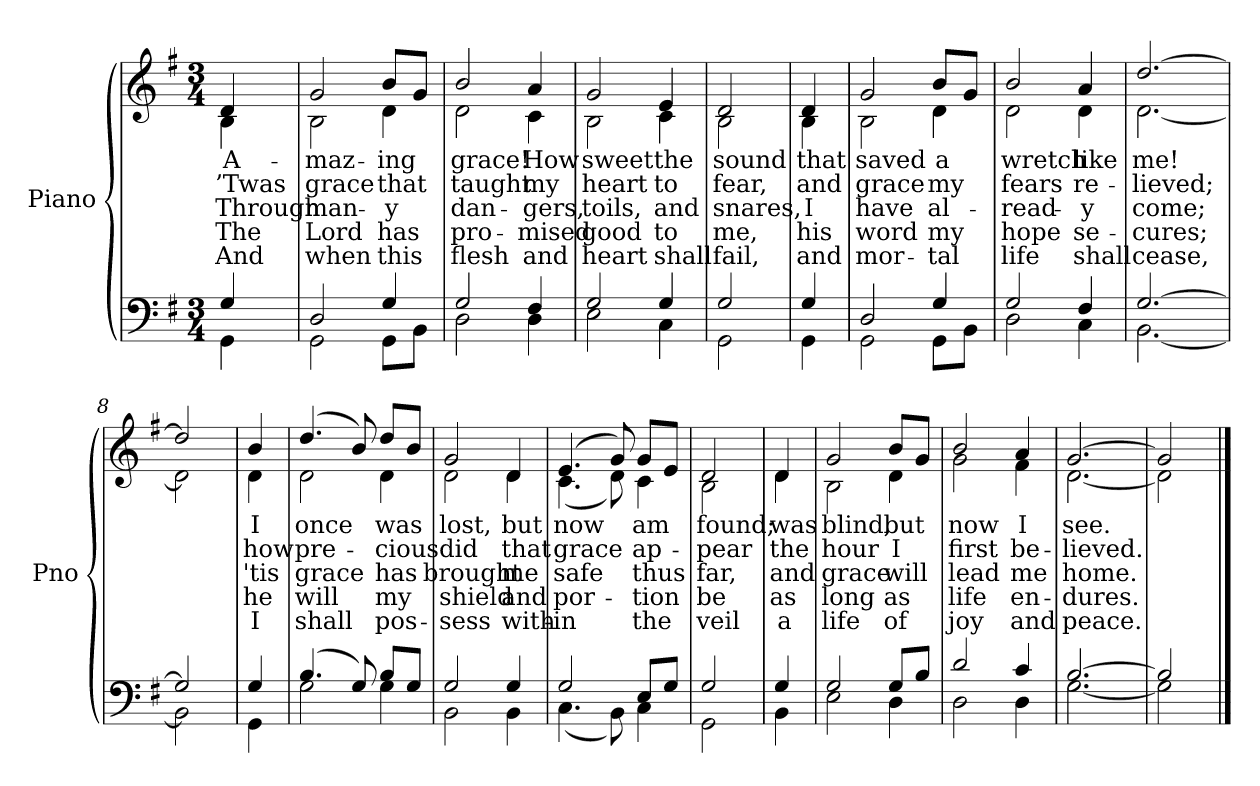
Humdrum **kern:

**kern	**kern	**text	**text	**text	**text	**text
*part2	*part1	*part1	*part1	*part1	*part1	*part1
*staff2	*staff1	*staff1	*staff1	*staff1	*staff1	*staff1
*I"Piano	*I"Piano	*	*	*	*	*
*I'Pno	*I'Pno	*	*	*	*	*
*clefF4	*clefG2	*	*	*	*	*
*k[f#]	*k[f#]	*	*	*	*	*
*M3/4	*M3/4	*	*	*	*	*
=1	=1	=1	=1	=1	=1	=1
*^	*	*	*	*	*	*
!	!	!LO:TX:b:i:t=Verse	!	!	!	!	!
!	!	!	!LO:LY:b	!LO:LY:b	!LO:LY:b	!LO:LY:b	!LO:LY:b
*	*	*^	*	*	*	*	*
4G/	4GG\	4d/	4B\	A-	’Twas	Through	The	And
=2	=2	=2	=2	=2	=2	=2	=2	=2
!	!	!	!	!LO:LY:b	!LO:LY:b	!LO:LY:b	!LO:LY:b	!LO:LY:b
2D/	2GG\	2g/	2B\	-maz-	grace	man-	Lord	when
!	!	!	!	!LO:LY:b	!LO:LY:b	!LO:LY:b	!LO:LY:b	!LO:LY:b
4G/	8GG\L	8b/L	4d\	-ing	that	-y	has	this
.	8BB\J	8g/J	.	.	.	.	.	.
=3	=3	=3	=3	=3	=3	=3	=3	=3
!	!	!	!	!LO:LY:b	!LO:LY:b	!LO:LY:b	!LO:LY:b	!LO:LY:b
2G/	2D\	2b/	2d\	grace!	taught	dan-	pro-	flesh
!	!	!	!	!LO:LY:b	!LO:LY:b	!LO:LY:b	!LO:LY:b	!LO:LY:b
4F#/	4D\	4a/	4c\	How	my	-gers,	-mised	and
=4	=4	=4	=4	=4	=4	=4	=4	=4
!	!	!	!	!LO:LY:b	!LO:LY:b	!LO:LY:b	!LO:LY:b	!LO:LY:b
2G/	2E\	2g/	2B\	sweet	heart	toils,	good	heart
!	!	!	!	!LO:LY:b	!LO:LY:b	!LO:LY:b	!LO:LY:b	!LO:LY:b
4G/	4C\	4e/	4c\	the	to	and	to	shall
=4X1	=4X1	=4X1	=4X1	=4X1	=4X1	=4X1	=4X1	=4X1
!	!	!	!	!LO:LY:b	!LO:LY:b	!LO:LY:b	!LO:LY:b	!LO:LY:b
2G/	2GG\	2d/	2B\	sound	fear,	snares,	me,	fail,
!!LO:LB:g=z	!!
=4X2	=4X2	=4X2	=4X2	=4X2	=4X2	=4X2	=4X2	=4X2
!	!	!	!	!LO:LY:b	!LO:LY:b	!LO:LY:b	!LO:LY:b	!LO:LY:b
4G/	4GG\	4d/	4B\	that	and	I	his	and
=5	=5	=5	=5	=5	=5	=5	=5	=5
!	!	!	!	!LO:LY:b	!LO:LY:b	!LO:LY:b	!LO:LY:b	!LO:LY:b
2D/	2GG\	2g/	2B\	saved	grace	have	word	mor-
!	!	!	!	!LO:LY:b	!LO:LY:b	!LO:LY:b	!LO:LY:b	!LO:LY:b
4G/	8GG\L	8b/L	4d\	a	my	al-	my	-tal
.	8BB\J	8g/J	.	.	.	.	.	.
=6	=6	=6	=6	=6	=6	=6	=6	=6
!	!	!	!	!LO:LY:b	!LO:LY:b	!LO:LY:b	!LO:LY:b	!LO:LY:b
2G/	2D\	2b/	2d\	wretch	fears	-read-	hope	life
!	!	!	!	!LO:LY:b	!LO:LY:b	!LO:LY:b	!LO:LY:b	!LO:LY:b
4F#/	4C\	4a/	4d\	like	re-	-y	se-	shall
=7	=7	=7	=7	=7	=7	=7	=7	=7
!	!	!	!	!LO:LY:b	!LO:LY:b	!LO:LY:b	!LO:LY:b	!LO:LY:b
[2.G/	[2.BB\	[2.dd/	[2.d\	me!	-lieved;	come;	-cures;	cease,
=8	=8	=8	=8	=8	=8	=8	=8	=8
2G/]	2BB\]	2dd/]	2d\]	.	.	.	.	.
!!LO:LB:g=z	!!
=8X3	=8X3	=8X3	=8X3	=8X3	=8X3	=8X3	=8X3	=8X3
!	!	!	!	!LO:LY:b	!LO:LY:b	!LO:LY:b	!LO:LY:b	!LO:LY:b
4G/	4GG\	4b/	4d\	I	how	'tis	he	I
=9	=9	=9	=9	=9	=9	=9	=9	=9
!	!	!	!	!LO:LY:b	!LO:LY:b	!LO:LY:b	!LO:LY:b	!LO:LY:b
(>4.B/	2G\	(>4.dd/	2d\	once	pre-	grace	will	shall
8G/)	.	8b/)	.	.	.	.	.	.
!	!	!	!	!LO:LY:b	!LO:LY:b	!LO:LY:b	!LO:LY:b	!LO:LY:b
8B/L	4G\	8dd/L	4d\	was	-cious	has	my	pos-
8G/J	.	8b/J	.	.	.	.	.	.
=10	=10	=10	=10	=10	=10	=10	=10	=10
!	!	!	!	!LO:LY:b	!LO:LY:b	!LO:LY:b	!LO:LY:b	!LO:LY:b
2G/	2BB\	2g/	2d\	lost,	did	brought	shield	-sess
!	!	!	!	!LO:LY:b	!LO:LY:b	!LO:LY:b	!LO:LY:b	!LO:LY:b
4G/	4BB\	4d/	4d\	but	that	me	and	with-
=11	=11	=11	=11	=11	=11	=11	=11	=11
!	!	!	!	!LO:LY:b	!LO:LY:b	!LO:LY:b	!LO:LY:b	!LO:LY:b
2G/	(<4.C\	(>4.e/	(<4.c\	now	grace	safe	por-	-in
.	8BB\)	8g/)	8d\)	.	.	.	.	.
!	!	!	!	!LO:LY:b	!LO:LY:b	!LO:LY:b	!LO:LY:b	!LO:LY:b
8E/L	4C\	8g/L	4c\	am	ap-	thus	-tion	the
8G/J	.	8e/J	.	.	.	.	.	.
=12	=12	=12	=12	=12	=12	=12	=12	=12
!	!	!	!	!LO:LY:b	!LO:LY:b	!LO:LY:b	!LO:LY:b	!LO:LY:b
2G/	2GG\	2d/	2B\	found;	-pear	far,	be	veil
!!LO:LB:g=z	!!
=12X4	=12X4	=12X4	=12X4	=12X4	=12X4	=12X4	=12X4	=12X4
!	!	!	!	!LO:LY:b	!LO:LY:b	!LO:LY:b	!LO:LY:b	!LO:LY:b
4G/	4BB\	4d/	4d\	was	the	and	as	a
=13	=13	=13	=13	=13	=13	=13	=13	=13
!	!	!	!	!LO:LY:b	!LO:LY:b	!LO:LY:b	!LO:LY:b	!LO:LY:b
2G/	2E\	2g/	2B\	blind,	hour	grace	long	life
!	!	!	!	!LO:LY:b	!LO:LY:b	!LO:LY:b	!LO:LY:b	!LO:LY:b
8G/L	4D\	8b/L	4d\	but	I	will	as	of
8B/J	.	8g/J	.	.	.	.	.	.
=14	=14	=14	=14	=14	=14	=14	=14	=14
!	!	!	!	!LO:LY:b	!LO:LY:b	!LO:LY:b	!LO:LY:b	!LO:LY:b
2d/	2D\	2b/	2g\	now	first	lead	life	joy
!	!	!	!	!LO:LY:b	!LO:LY:b	!LO:LY:b	!LO:LY:b	!LO:LY:b
4c/	4D\	4a/	4f#\	I	be-	me	en-	and
=15	=15	=15	=15	=15	=15	=15	=15	=15
!	!	!	!	!LO:LY:b	!LO:LY:b	!LO:LY:b	!LO:LY:b	!LO:LY:b
[2.B/	[2.G\	[2.g/	[2.d\	see.	-lieved.	home.	-dures.	peace.
=16	=16	=16	=16	=16	=16	=16	=16	=16
2B/]	2G\]	2g/]	2d\]	.	.	.	.	.
*v	*v	*	*	*	*	*	*	*
*	*v	*v	*	*	*	*	*
==	==	==	==	==	==	==
*-	*-	*-	*-	*-	*-	*-
